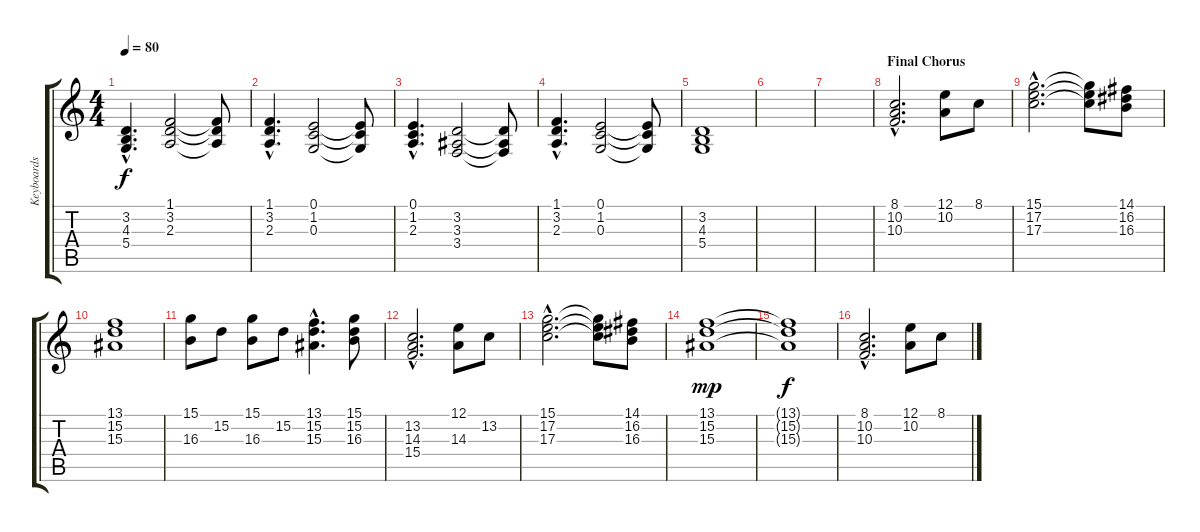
\track ("Keyboards" "Keyboards") {instrument reedorgan}
\staff {score tabs}
\tuning (E4 B3 G3 D3 A2 E2) {hide}
\ts (4 4)
\tempo 80
\clef g2
\ks c
(3.2{hac} 4.3{hac} 5.4{hac}).4{d dy f} (1.1 3.2 2.3).2 (1.1{t} 3.2{t} 2.3{t}).8 |
(1.1{hac} 3.2{hac} 2.3{hac}).4{d} (0.1 1.2 0.3).2 (0.1{t} 1.2{t} 0.3{t}).8 |
(0.1{hac} 1.2{hac} 2.3{hac}).4{d} (3.2 3.3 3.4).2 (3.2{t} 3.3{t} 3.4{t}).8 |
(1.1{hac} 3.2{hac} 2.3{hac}).4{d} (0.1 1.2 0.3).2 (0.1{t} 1.2{t} 0.3{t}).8 |
(3.2 4.3 5.4).1 |
|
|
\section ("" "Final Chorus")
(8.1{hac} 10.2{hac} 10.3{hac}).2{d} (12.1 10.2).8 8.1.8 |
(15.1{hac} 17.2{hac} 17.3{hac}).2{d} (15.1{t} 17.2{t} 17.3{t}).8 (14.1 16.2 16.3).8 |
(13.1 15.2 15.3).1 |
(15.1 16.3).8 15.2.8 (15.1 16.3).8 15.2.8 (13.1{hac} 15.2{hac} 15.3{hac}).4{d} (15.1 15.2 16.3).8 |
(13.2{hac} 14.3{hac} 15.4{hac}).2{d} (12.1 14.3).8 13.2.8 |
(15.1{hac} 17.2{hac} 17.3{hac}).2{d} (15.1{t} 17.2{t} 17.3{t}).8 (14.1 16.2 16.3).8 |
(13.1 15.2 15.3).1{dy mp} |
(13.1{t} 15.2{t} 15.3{t}).1{dy f} |
(8.1{hac} 10.2{hac} 10.3{hac}).2{d} (12.1 10.2).8 8.1.8
